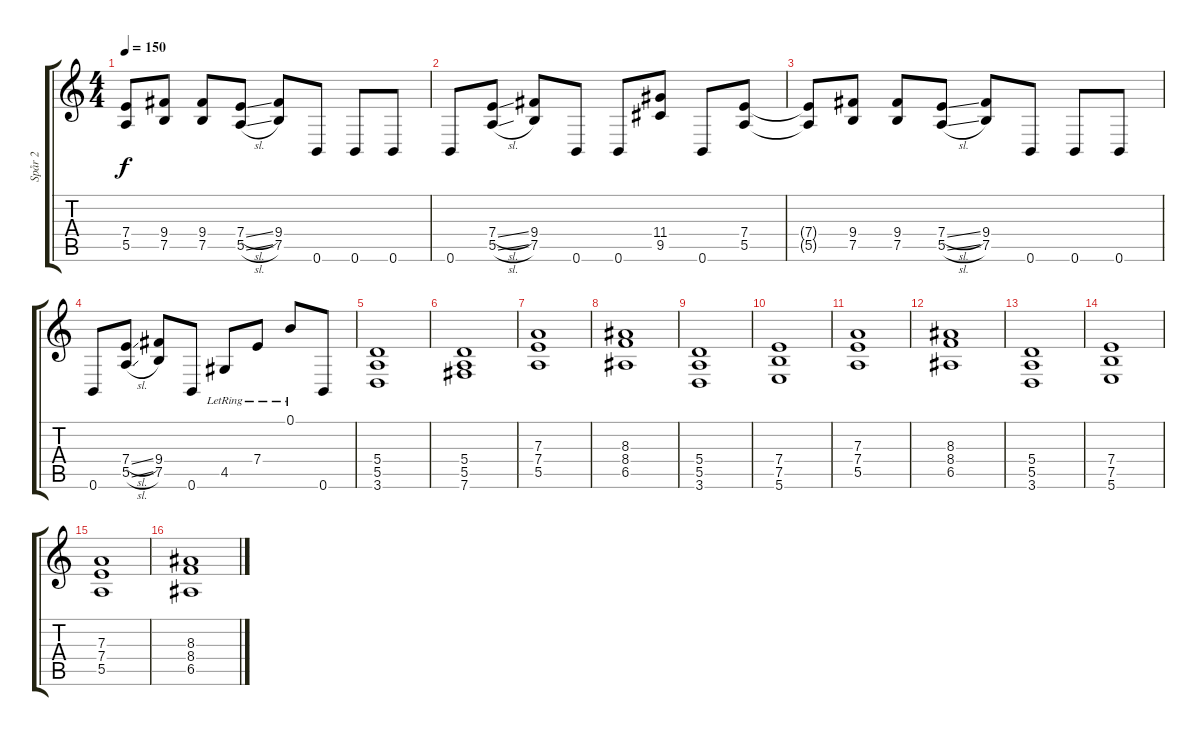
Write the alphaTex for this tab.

\track ("Spår 2" "Spår 2") {instrument distortionguitar}
\staff {score tabs}
\tuning (B3 Gb3 D3 A2 E2 B1) {hide}
\ts (4 4)
\tempo 150
\clef g2
\ks c
(7.4 5.5).8{dy f} (9.4 7.5).8 (9.4 7.5).8 (7.4{sl} 5.5{sl}).8 (9.4 7.5).8 0.6.8 0.6.8 0.6.8 |
0.6.8 (7.4{sl} 5.5{sl}).8 (9.4 7.5).8 0.6.8 0.6.8 (11.4 9.5).8 0.6.8 (7.4 5.5).8 |
(7.4{t} 5.5{t}).8 (9.4 7.5).8 (9.4 7.5).8 (7.4{sl} 5.5{sl}).8 (9.4 7.5).8 0.6.8 0.6.8 0.6.8 |
0.6.8 (7.4{sl} 5.5{sl}).8 (9.4 7.5).8 0.6.8 4.5{lr}.8 7.4{lr}.8 0.1{lr}.8 0.6.8 |
(5.4 5.5 3.6).1 |
(5.4 5.5 7.6).1 |
(7.3 7.4 5.5).1 |
(8.3 8.4 6.5).1 |
(5.4 5.5 3.6).1 |
(7.4 7.5 5.6).1 |
(7.3 7.4 5.5).1 |
(8.3 8.4 6.5).1 |
(5.4 5.5 3.6).1 |
(7.4 7.5 5.6).1 |
(7.3 7.4 5.5).1 |
(8.3 8.4 6.5).1
